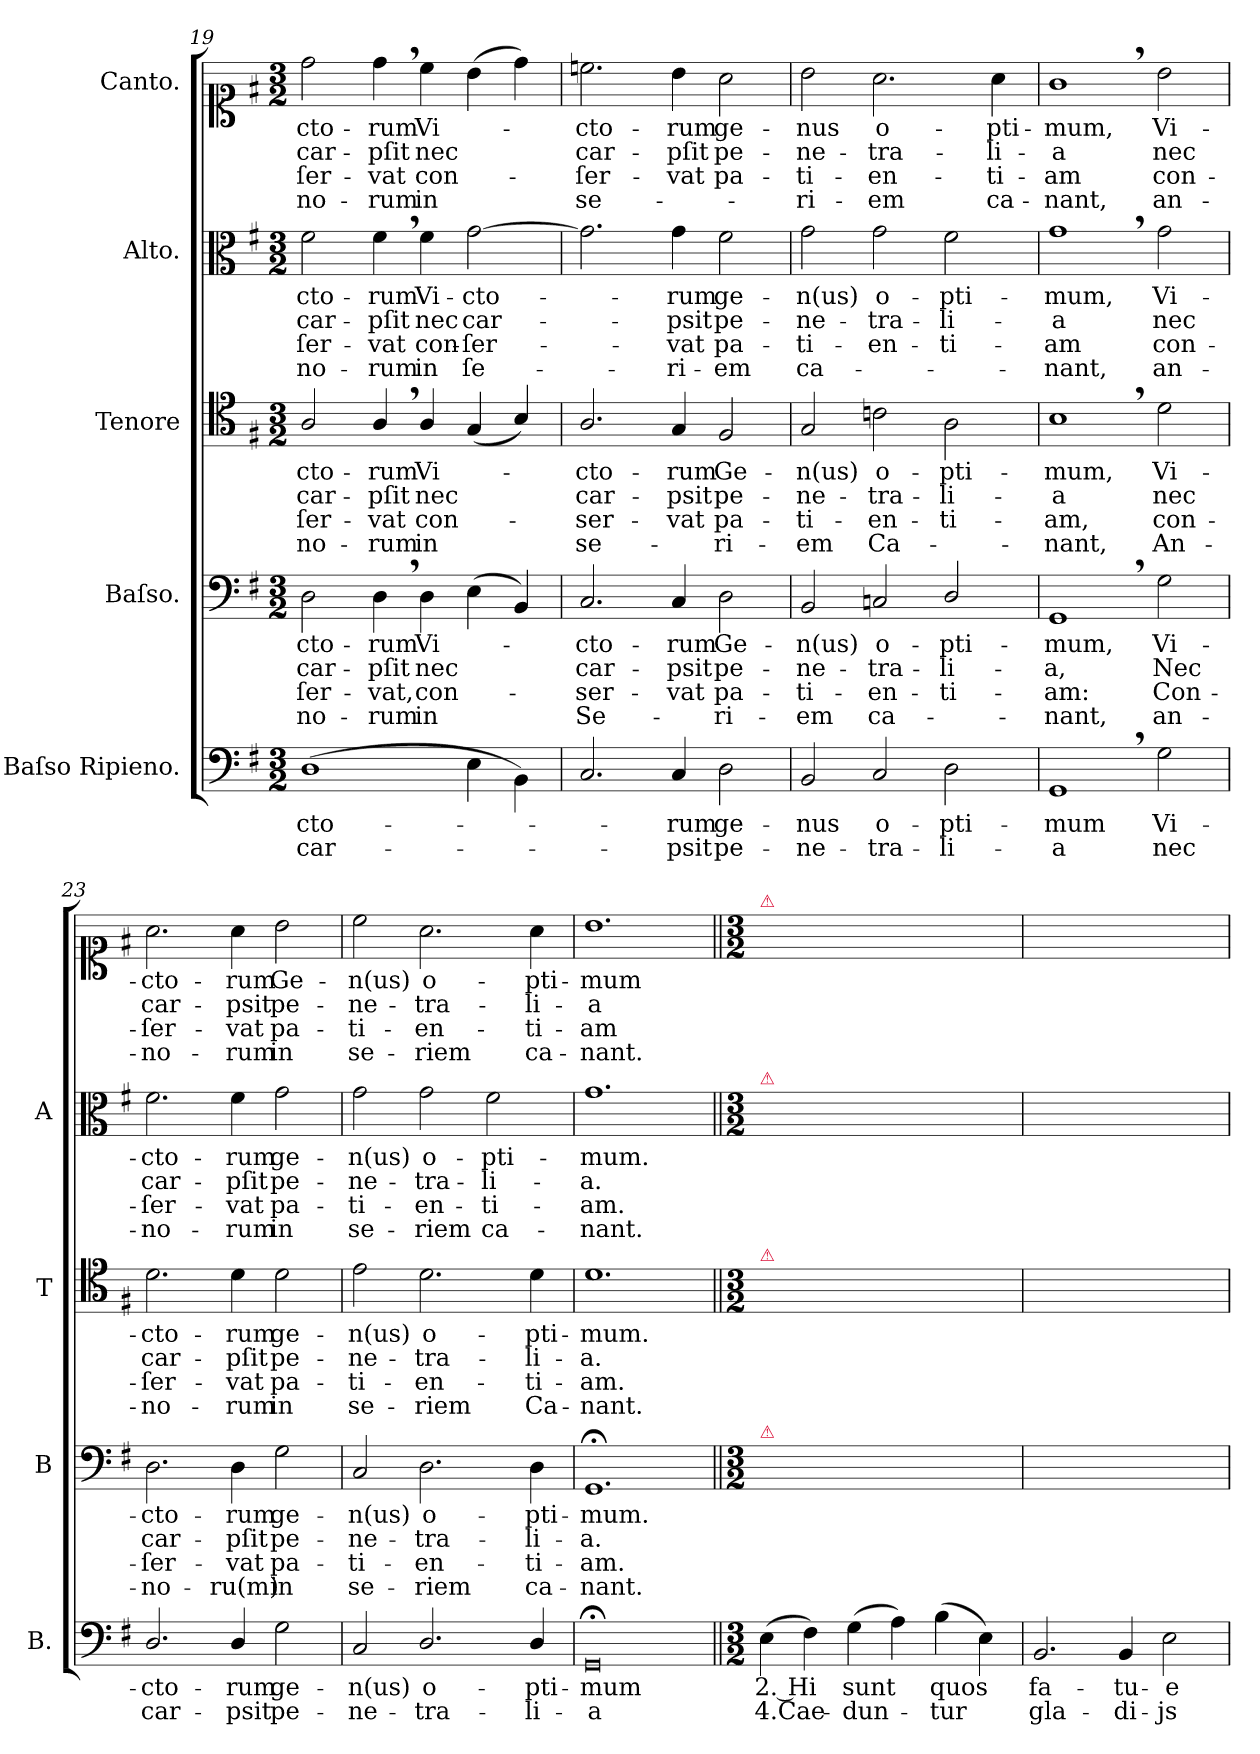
**kern	**text	**text	**kern	**text	**text	**text	**text	**kern	**text	**text	**text	**text	**kern	**text	**text	**text	**text	**kern	**text	**text	**text	**text
*part5	*part5	*part5	*part4	*part4	*part4	*part4	*part4	*part3	*part3	*part3	*part3	*part3	*part2	*part2	*part2	*part2	*part2	*part1	*part1	*part1	*part1	*part1
*staff5	*staff5	*staff5	*staff4	*staff4	*staff4	*staff4	*staff4	*staff3	*staff3	*staff3	*staff3	*staff3	*staff2	*staff2	*staff2	*staff2	*staff2	*staff1	*staff1	*staff1	*staff1	*staff1
*I"Baſso Ripieno.	*	*	*I"Baſso.	*	*	*	*	*I"Tenore	*	*	*	*	*I"Alto.	*	*	*	*	*I"Canto.	*	*	*	*
*I'B.	*	*	*I'B	*	*	*	*	*I'T	*	*	*	*	*I'A	*	*	*	*	*	*	*	*	*
*clefF4	*	*	*clefF4	*	*	*	*	*clefC4	*	*	*	*	*clefC3	*	*	*	*	*clefC1	*	*	*	*
*k[f#]	*	*	*k[f#]	*	*	*	*	*k[f#]	*	*	*	*	*k[f#]	*	*	*	*	*k[f#]	*	*	*	*
*G:	*	*	*G:	*	*	*	*	*G:	*	*	*	*	*G:	*	*	*	*	*G:	*	*	*	*
*M3/2	*	*	*M3/2	*	*	*	*	*M3/2	*	*	*	*	*M3/2	*	*	*	*	*M3/2	*	*	*	*
=19	=19	=19	=19	=19	=19	=19	=19	=19	=19	=19	=19	=19	=19	=19	=19	=19	=19	=19	=19	=19	=19	=19
(1D	-cto-	car-	2D\	-cto-	car-	-ſer-	-no-	2A/	-cto-	car-	-ſer-	-no-	2f#\	-cto-	car-	-ſer-	-no-	2dd\	-cto-	car-	-ſer-	-no-
.	.	.	4D,<\	-rum	-pſit	-vat,	-rum	4A,</	-rum	-pſit	-vat	-rum	4f#,<\	-rum	-pſit	-vat	-rum	4dd,<\	-rum	-pſit	-vat	-rum
.	.	.	4D\	Vi-	nec	con-	in	4A/	Vi-	nec	con-	in	4f#\	Vi-	nec	con-	in	4cc\	Vi-	nec	con-	in
4E\	.	.	(4E\	.	.	.	.	(4G/	.	.	.	.	[2g\	-cto-	car-	-ſer-	ſe-	(4b\	.	.	.	.
4BB\)	.	.	4BB/)	.	.	.	.	4B/)	.	.	.	.	.	.	.	.	.	4dd\)	.	.	.	.
=20	=20	=20	=20	=20	=20	=20	=20	=20	=20	=20	=20	=20	=20	=20	=20	=20	=20	=20	=20	=20	=20	=20
2.C/	.	.	2.C/	-cto-	car-	-ser-	Se-	2.A/	-cto-	car-	-ser-	se-	2.g\]	.	.	.	.	2.ccn\	-cto-	car-	-ſer-	se-
4C/	-rum	-psit	4C/	-rum	-psit	-vat	.	4G/	-rum	-psit	-vat	.	4g\	-rum	-psit	-vat	-ri-	4b\	-rum	-pſit	-vat	.
2D\	ge-	pe-	2D\	Ge-	pe-	pa-	ri-	2F#/	Ge-	pe-	pa-	-ri-	2f#\	ge-	pe-	pa-	-em	2a\	ge-	pe-	pa-	.
=21	=21	=21	=21	=21	=21	=21	=21	=21	=21	=21	=21	=21	=21	=21	=21	=21	=21	=21	=21	=21	=21	=21
2BB/	-nus	-ne-	2BB/	-n(us)	-ne-	-ti-	-em	2G/	-n(us)	-ne-	-ti-	-em	2g\	-n(us)	-ne-	-ti-	ca-	2b\	-nus	-ne-	-ti-	-ri-
2C/	o-	-tra-	2Cn/	o-	-tra-	-en-	ca-	2cn\	o-	-tra-	-en-	Ca-	2g\	o-	-tra-	-en-	.	2.a\	o-	-tra-	-en-	-em
2D\	-pti-	-li-	2D/	-pti-	-li-	-ti-	.	2A\	-pti-	-li-	-ti-	.	2f#\	-pti-	-li-	-ti-	.	.	.	.	.	.
.	.	.	.	.	.	.	.	.	.	.	.	.	.	.	.	.	.	4a\	-pti-	-li-	-ti-	ca-
=22	=22	=22	=22	=22	=22	=22	=22	=22	=22	=22	=22	=22	=22	=22	=22	=22	=22	=22	=22	=22	=22	=22
1GG,<	-mum	-a	1GG,<	-mum,	-a,	-am:	-nant,	1B,<	-mum,	-a	-am,	-nant,	1g,<	-mum,	-a	-am	-nant,	1g,<	-mum,	-a	-am	-nant,
2G\	Vi-	nec	2G\	Vi-	Nec	Con-	an-	2d\	Vi-	nec	con-	An-	2g\	Vi-	nec	con-	an-	2b\	Vi-	nec	con-	an-
=23	=23	=23	=23	=23	=23	=23	=23	=23	=23	=23	=23	=23	=23	=23	=23	=23	=23	=23	=23	=23	=23	=23
2.D/	-cto-	car-	2.D\	-cto-	car-	-ſer-	-no-	2.d\	-cto-	car-	-ſer-	-no-	2.f#\	-cto-	car-	-ſer-	-no-	2.a\	-cto-	car-	-ſer-	-no-
4D/	-rum	-psit	4D\	-rum	-pſit	-vat	-ru(m)	4d\	-rum	-pſit	-vat	-rum	4f#\	-rum	-pſit	-vat	-rum	4a\	-rum	-psit	-vat	-rum
2G\	ge-	pe-	2G\	ge-	pe-	pa-	in	2d\	ge-	pe-	pa-	in	2g\	ge-	pe-	pa-	in	2b\	Ge-	pe-	pa-	in
=24	=24	=24	=24	=24	=24	=24	=24	=24	=24	=24	=24	=24	=24	=24	=24	=24	=24	=24	=24	=24	=24	=24
2C/	-n(us)	-ne-	2C/	-n(us)	-ne-	-ti-	se-	2e\	-n(us)	-ne-	-ti-	se-	2g\	-n(us)	-ne-	-ti-	se-	2cc\	-n(us)	-ne-	-ti-	se-
2.D/	o-	-tra-	2.D\	o-	-tra-	-en-	-riem	2.d\	o-	-tra-	-en-	-riem	2g\	o-	-tra-	-en-	-riem	2.a\	o-	-tra-	-en-	-riem
.	.	.	.	.	.	.	.	.	.	.	.	.	2f#\	-pti-	-li-	-ti-	ca-	.	.	.	.	.
4D/	-pti-	-li-	4D\	-pti-	-li-	-ti-	ca-	4d\	-pti-	-li-	-ti-	Ca-	.	.	.	.	.	4a\	-pti-	-li-	-ti-	ca-
=25	=25	=25	=25	=25	=25	=25	=25	=25	=25	=25	=25	=25	=25	=25	=25	=25	=25	=25	=25	=25	=25	=25
!LO:N:vis=0	!	!	!	!	!	!	!	!	!	!	!	!	!	!	!	!	!	!	!	!	!	!
1.GG;<	-mum	-a	1.GG;<	-mum.	-a.	-am.	-nant.	1.d	-mum.	-a.	-am.	-nant.	1.g	-mum.	-a.	-am.	-nant.	1.b	-mum	-a	-am	-nant.
=26||	=26||	=26||	=26||	=26||	=26||	=26||	=26||	=26||	=26||	=26||	=26||	=26||	=26||	=26||	=26||	=26||	=26||	=26||	=26||	=26||	=26||	=26||
*M3/2	*	*	*M3/2	*	*	*	*	*M3/2	*	*	*	*	*M3/2	*	*	*	*	*M3/2	*	*	*	*
!	!	!	!	!	!	!	!	!	!	!	!	!	!	!	!	!	!	!LO:TX:a:color=crimson:t=⚠	!	!	!	!
!	!	!	!	!	!	!	!	!	!	!	!	!	!LO:TX:a:color=crimson:t=⚠	!	!	!	!	!	!	!	!	!
!	!	!	!	!	!	!	!	!LO:TX:a:color=crimson:t=⚠	!	!	!	!	!	!	!	!	!	!	!	!	!	!
!	!	!	!LO:TX:a:color=crimson:t=⚠	!	!	!	!	!	!	!	!	!	!	!	!	!	!	!	!	!	!	!
(4E\	2. Hi	4.Cae-	1.ryy	.	.	.	.	1.ryy	.	.	.	.	1.ryy	.	.	.	.	1.ryy	.	.	.	.
4F#\)	.	.	.	.	.	.	.	.	.	.	.	.	.	.	.	.	.	.	.	.	.	.
(4G\	sunt	-dun-	.	.	.	.	.	.	.	.	.	.	.	.	.	.	.	.	.	.	.	.
4A\)	.	.	.	.	.	.	.	.	.	.	.	.	.	.	.	.	.	.	.	.	.	.
(4B\	quos	-tur	.	.	.	.	.	.	.	.	.	.	.	.	.	.	.	.	.	.	.	.
4E\)	.	.	.	.	.	.	.	.	.	.	.	.	.	.	.	.	.	.	.	.	.	.
=27	=27	=27	=27	=27	=27	=27	=27	=27	=27	=27	=27	=27	=27	=27	=27	=27	=27	=27	=27	=27	=27	=27
2.BB/	fa-	gla-	1.ryy	.	.	.	.	1.ryy	.	.	.	.	1.ryy	.	.	.	.	1.ryy	.	.	.	.
4BB/	-tu-	-di-	.	.	.	.	.	.	.	.	.	.	.	.	.	.	.	.	.	.	.	.
2E\	-e	-js	.	.	.	.	.	.	.	.	.	.	.	.	.	.	.	.	.	.	.	.
=	=	=	=	=	=	=	=	=	=	=	=	=	=	=	=	=	=	=	=	=	=	=
*-	*-	*-	*-	*-	*-	*-	*-	*-	*-	*-	*-	*-	*-	*-	*-	*-	*-	*-	*-	*-	*-	*-
